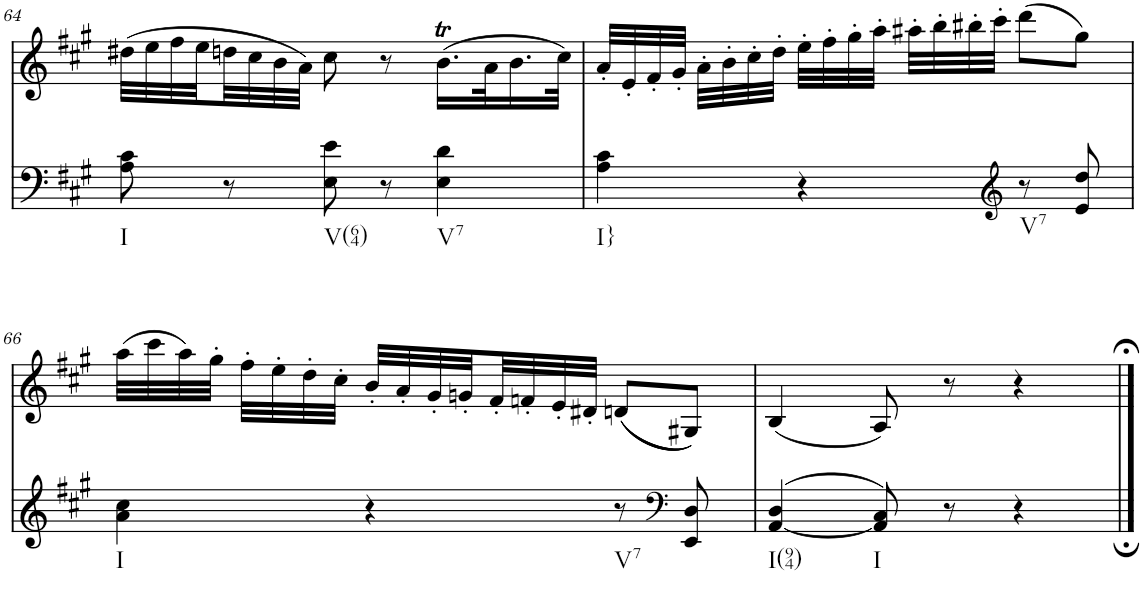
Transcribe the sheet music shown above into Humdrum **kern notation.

**kern	**kern
*part2	*part1
*staff2	*staff1
*I"Piano, unbenannt	*I"Piano, unbenannt
*I'Pno	*I'Pno
!!LO:PB:g=z
*clefF4	*clefG2
*k[f#c#g#]	*k[f#c#g#]
*M3/4	*M3/4
=64	=64
!LO:TX:b:t=I	!
8A\ 8c#\	(32dd#X\LLL
.	32ee\
.	32ff#\
.	32ee\
8r	32ddn\
.	32cc#\
.	32b\
.	32a\JJJ)
!LO:TX:b:t=V(64)	!
8E\ 8e\	8cc#\
8r	8r
!LO:TX:b:t=V7	!
4E\ 4d\	(16.bT\LL
.	32a\K
.	16.b\
.	32cc#\JJk)
=65	=65
!LO:TX:b:t=I}	!
4A\ 4c#\	32a'/LLL
.	32e'/
.	32f#'/
.	32g#'/JJJ
.	32a'\LLL
.	32b'\
.	32cc#'\
.	32dd'\JJJ
4r	32ee'\LLL
.	32ff#'\
.	32gg#'\
.	32aa'\JJJ
.	32aa#X'\LLL
.	32bb'\
.	32bb#X'\
.	32ccc#'\JJJ
*clefG2	*
!LO:TX:b:t=V7	!
8r	(8ddd\L
8e/ 8dd/	8gg#\J)
!!LO:LB:g=z
=66	=66
!LO:TX:b:t=I	!
4a\ 4cc#\	(32aa\LLL
.	32ccc#\
.	32aa\)
.	32gg#'\JJJ
.	32ff#'\LLL
.	32ee'\
.	32dd'\
.	32cc#'\JJJ
4r	32b'/LLL
.	32a'/
.	32g#'/
.	32gn'/
.	32f#'/
.	32fn'/
.	32e'/
.	32d#X'/JJJ
!LO:TX:b:t=V7	!
8r	((8dn/L
*clefF4	*
8EE/ 8D/	8G#X/J))
=67	=67
!LO:TX:b:t=I(94)	!
(>[4AA/ 4D/	(4B/
!LO:TX:b:t=I	!
8AA/] 8C#/)	8A/)
8r	8r
4r	4r
==	==
*-	*-
